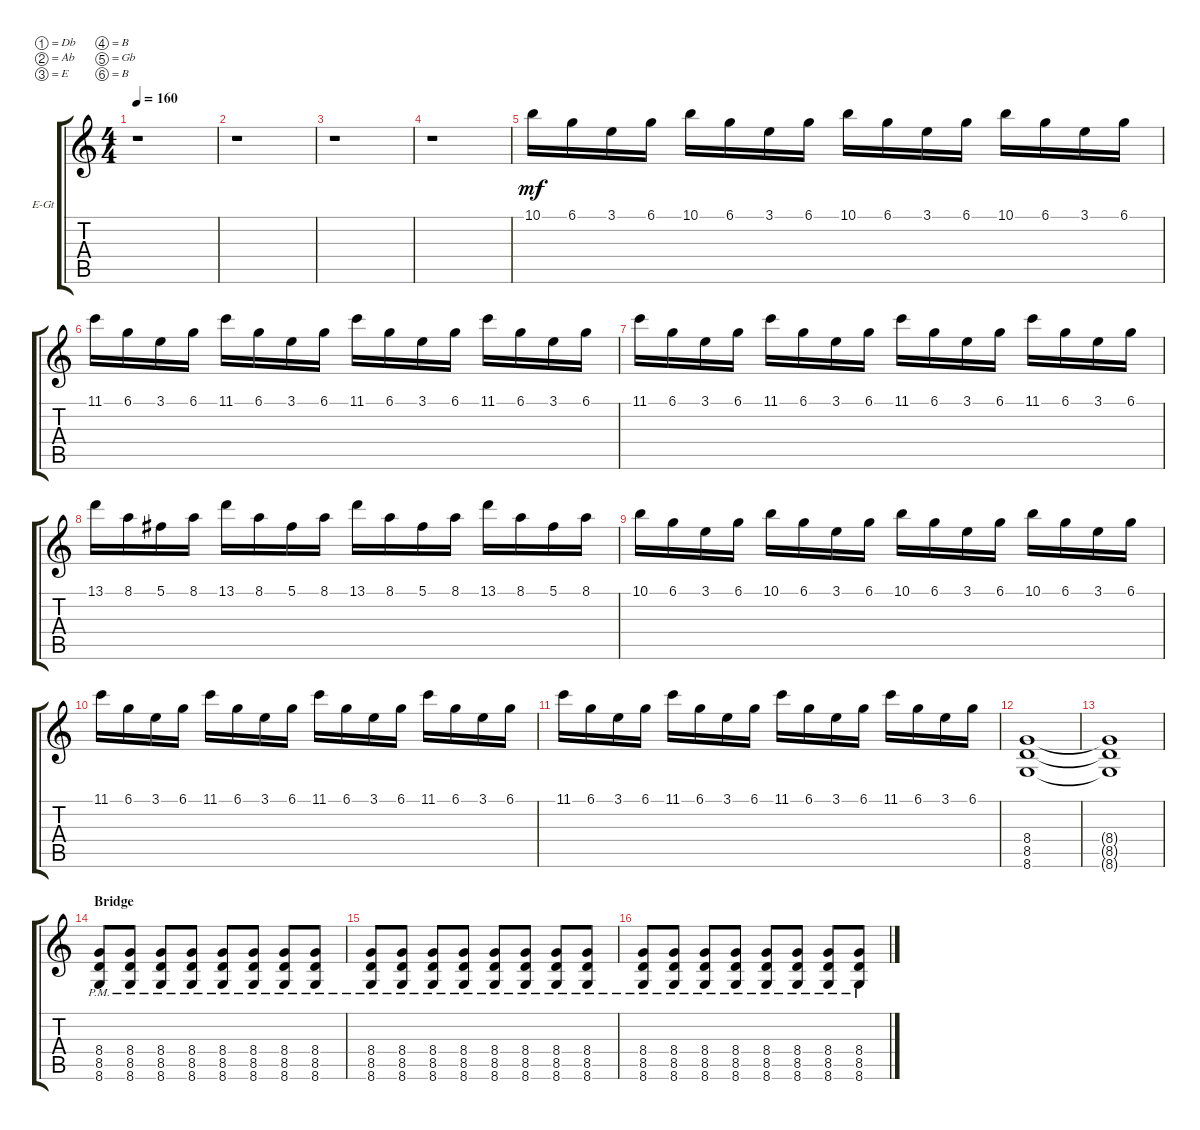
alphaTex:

\defaultSystemsLayout 4
\bracketExtendMode groupsimilarinstruments
\firstSystemTrackNameOrientation horizontal
\otherSystemsTrackNameOrientation horizontal
\track ("Electric Guitar" "E-Gt") {instrument distortionguitar}
\staff {score tabs}
\tuning (Db4 Ab3 E3 B2 Gb2 B1)
\ts (4 4)
\tempo 160
\clef g2
\ks c
r.1{dy mf} |
r.1 |
r.1 |
r.1 |
10.1.16 6.1.16 3.1.16 6.1.16 10.1.16 6.1.16 3.1.16 6.1.16 10.1.16 6.1.16 3.1.16 6.1.16 10.1.16 6.1.16 3.1.16 6.1.16 |
11.1.16 6.1.16 3.1.16 6.1.16 11.1.16 6.1.16 3.1.16 6.1.16 11.1.16 6.1.16 3.1.16 6.1.16 11.1.16 6.1.16 3.1.16 6.1.16 |
11.1.16 6.1.16 3.1.16 6.1.16 11.1.16 6.1.16 3.1.16 6.1.16 11.1.16 6.1.16 3.1.16 6.1.16 11.1.16 6.1.16 3.1.16 6.1.16 |
13.1.16 8.1.16 5.1.16 8.1.16 13.1.16 8.1.16 5.1.16 8.1.16 13.1.16 8.1.16 5.1.16 8.1.16 13.1.16 8.1.16 5.1.16 8.1.16 |
10.1.16 6.1.16 3.1.16 6.1.16 10.1.16 6.1.16 3.1.16 6.1.16 10.1.16 6.1.16 3.1.16 6.1.16 10.1.16 6.1.16 3.1.16 6.1.16 |
11.1.16 6.1.16 3.1.16 6.1.16 11.1.16 6.1.16 3.1.16 6.1.16 11.1.16 6.1.16 3.1.16 6.1.16 11.1.16 6.1.16 3.1.16 6.1.16 |
11.1.16 6.1.16 3.1.16 6.1.16 11.1.16 6.1.16 3.1.16 6.1.16 11.1.16 6.1.16 3.1.16 6.1.16 11.1.16 6.1.16 3.1.16 6.1.16 |
(8.6 8.5 8.4).1 |
(8.6{t} 8.5{t} 8.4{t}).1 |
\section ("" "Bridge")
(8.6{pm} 8.5{pm} 8.4{pm}).8 (8.4{pm} 8.5{pm} 8.6{pm}).8 (8.6{pm} 8.5{pm} 8.4{pm}).8 (8.4{pm} 8.5{pm} 8.6{pm}).8 (8.6{pm} 8.5{pm} 8.4{pm}).8 (8.4{pm} 8.5{pm} 8.6{pm}).8 (8.6{pm} 8.5{pm} 8.4{pm}).8 (8.4{pm} 8.5{pm} 8.6{pm}).8 |
(8.6{pm} 8.5{pm} 8.4{pm}).8 (8.4{pm} 8.5{pm} 8.6{pm}).8 (8.6{pm} 8.5{pm} 8.4{pm}).8 (8.4{pm} 8.5{pm} 8.6{pm}).8 (8.6{pm} 8.5{pm} 8.4{pm}).8 (8.4{pm} 8.5{pm} 8.6{pm}).8 (8.6{pm} 8.5{pm} 8.4{pm}).8 (8.4{pm} 8.5{pm} 8.6{pm}).8 |
(8.6{pm} 8.5{pm} 8.4{pm}).8 (8.4{pm} 8.5{pm} 8.6{pm}).8 (8.6{pm} 8.5{pm} 8.4{pm}).8 (8.4{pm} 8.5{pm} 8.6{pm}).8 (8.6{pm} 8.5{pm} 8.4{pm}).8 (8.4{pm} 8.5{pm} 8.6{pm}).8 (8.6{pm} 8.5{pm} 8.4{pm}).8 (8.4{pm} 8.5{pm} 8.6{pm}).8
